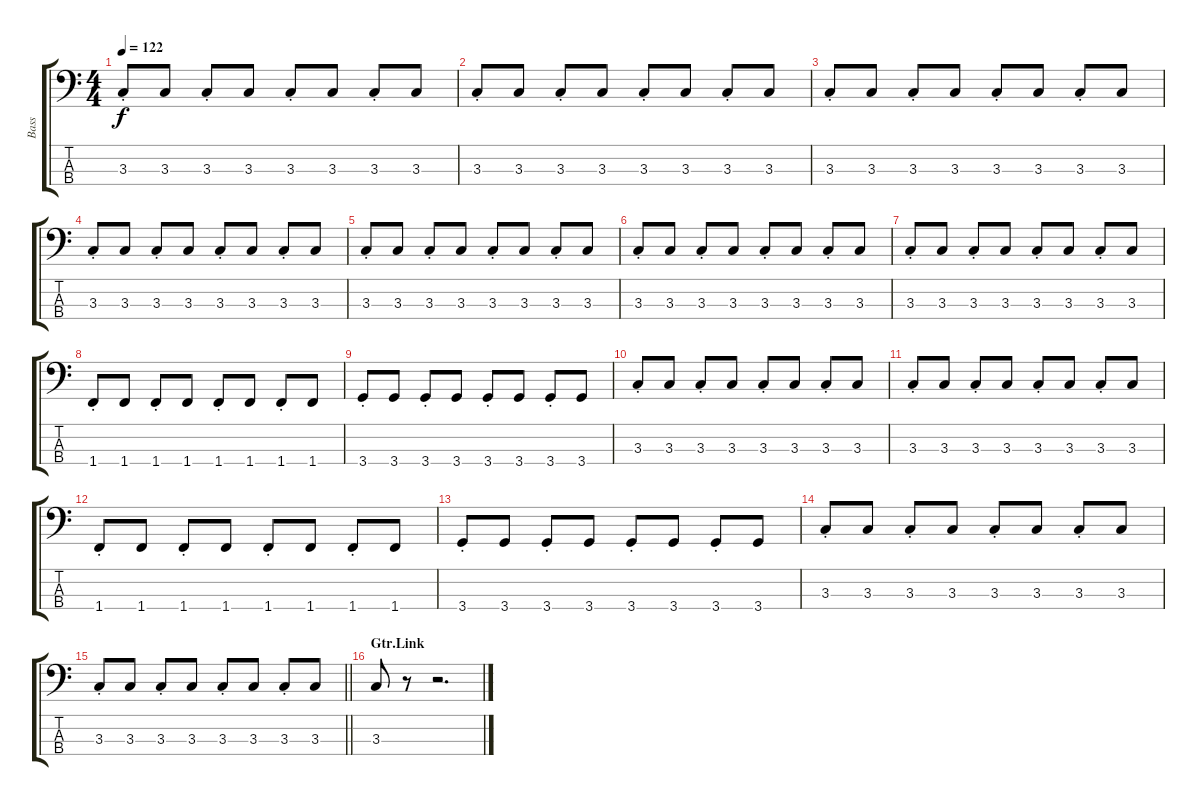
\track ("Bass" "Bass") {instrument electricbassfinger}
\staff {score tabs}
\tuning (G2 D2 A1 E1) {hide}
\ts (4 4)
\tempo 122
\clef f4
\ks c
3.3{st}.8{dy f} 3.3.8 3.3{st}.8 3.3.8 3.3{st}.8 3.3.8 3.3{st}.8 3.3.8 |
3.3{st}.8 3.3.8 3.3{st}.8 3.3.8 3.3{st}.8 3.3.8 3.3{st}.8 3.3.8 |
3.3{st}.8 3.3.8 3.3{st}.8 3.3.8 3.3{st}.8 3.3.8 3.3{st}.8 3.3.8 |
3.3{st}.8 3.3.8 3.3{st}.8 3.3.8 3.3{st}.8 3.3.8 3.3{st}.8 3.3.8 |
3.3{st}.8 3.3.8 3.3{st}.8 3.3.8 3.3{st}.8 3.3.8 3.3{st}.8 3.3.8 |
3.3{st}.8 3.3.8 3.3{st}.8 3.3.8 3.3{st}.8 3.3.8 3.3{st}.8 3.3.8 |
3.3{st}.8 3.3.8 3.3{st}.8 3.3.8 3.3{st}.8 3.3.8 3.3{st}.8 3.3.8 |
1.4{st}.8 1.4.8 1.4{st}.8 1.4.8 1.4{st}.8 1.4.8 1.4{st}.8 1.4.8 |
3.4{st}.8 3.4.8 3.4{st}.8 3.4.8 3.4{st}.8 3.4.8 3.4{st}.8 3.4.8 |
3.3{st}.8 3.3.8 3.3{st}.8 3.3.8 3.3{st}.8 3.3.8 3.3{st}.8 3.3.8 |
3.3{st}.8 3.3.8 3.3{st}.8 3.3.8 3.3{st}.8 3.3.8 3.3{st}.8 3.3.8 |
1.4{st}.8 1.4.8 1.4{st}.8 1.4.8 1.4{st}.8 1.4.8 1.4{st}.8 1.4.8 |
3.4{st}.8 3.4.8 3.4{st}.8 3.4.8 3.4{st}.8 3.4.8 3.4{st}.8 3.4.8 |
3.3{st}.8 3.3.8 3.3{st}.8 3.3.8 3.3{st}.8 3.3.8 3.3{st}.8 3.3.8 |
\barLineRight lightlight
3.3{st}.8 3.3.8 3.3{st}.8 3.3.8 3.3{st}.8 3.3.8 3.3{st}.8 3.3.8 |
\section ("" "Gtr.Link")
3.3.8 r.8 r.2{d}
